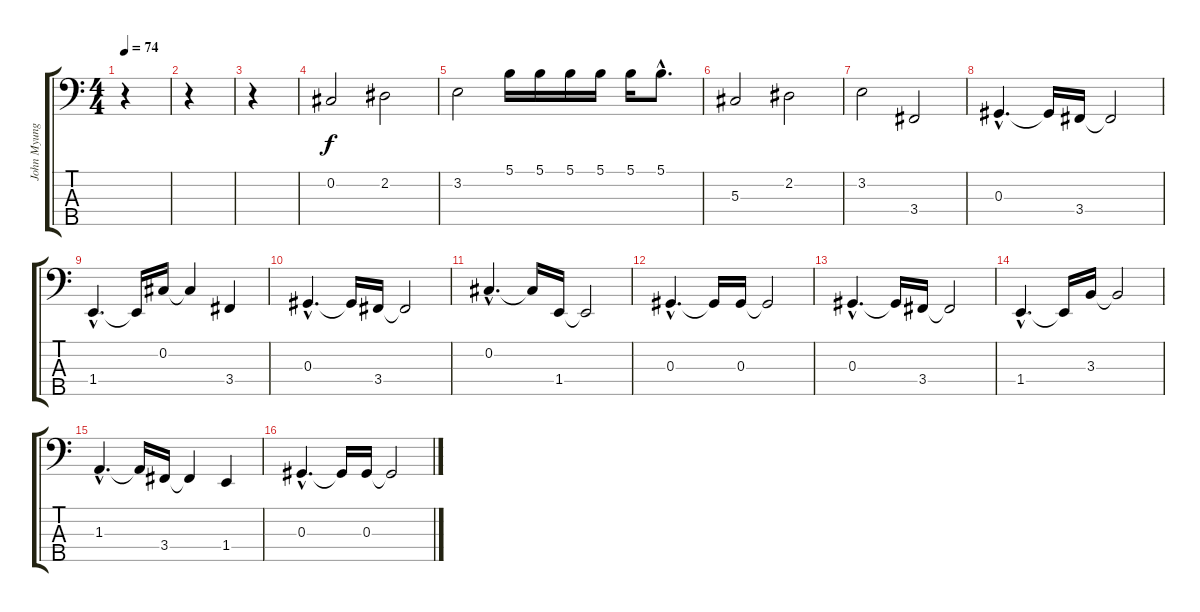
\track ("John Myung" "John Myung") {instrument electricbassfinger}
\staff {score tabs}
\tuning (Gb2 Db2 Ab1 Eb1 Bb0) {hide}
\ts (4 4)
\tempo 74
\clef f4
\ks c
r.4{dy f} |
r.4 |
r.4 |
0.2.2 2.2.2 |
3.2.2 5.1.16 5.1.16 5.1.16 5.1.16 5.1.16 5.1{hac}.8{d} |
5.3.2 2.2.2 |
3.2.2 3.4.2 |
0.3{hac}.4{d} 0.3{t}.16 3.4.16 3.4{t}.2 |
1.4{hac}.4{d} 1.4{t}.16 0.2.16 0.2{t}.4 3.4.4 |
0.3{hac}.4{d} 0.3{t}.16 3.4.16 3.4{t}.2 |
0.2{hac}.4{d} 0.2{t}.16 1.4.16 1.4{t}.2 |
0.3{hac}.4{d} 0.3{t}.16 0.3.16 0.3{t}.2 |
0.3{hac}.4{d} 0.3{t}.16 3.4.16 3.4{t}.2 |
1.4{hac}.4{d} 1.4{t}.16 3.3.16 3.3{t}.2 |
1.3{hac}.4{d} 1.3{t}.16 3.4.16 3.4{t}.4 1.4.4 |
0.3{hac}.4{d} 0.3{t}.16 0.3.16 0.3{t}.2
